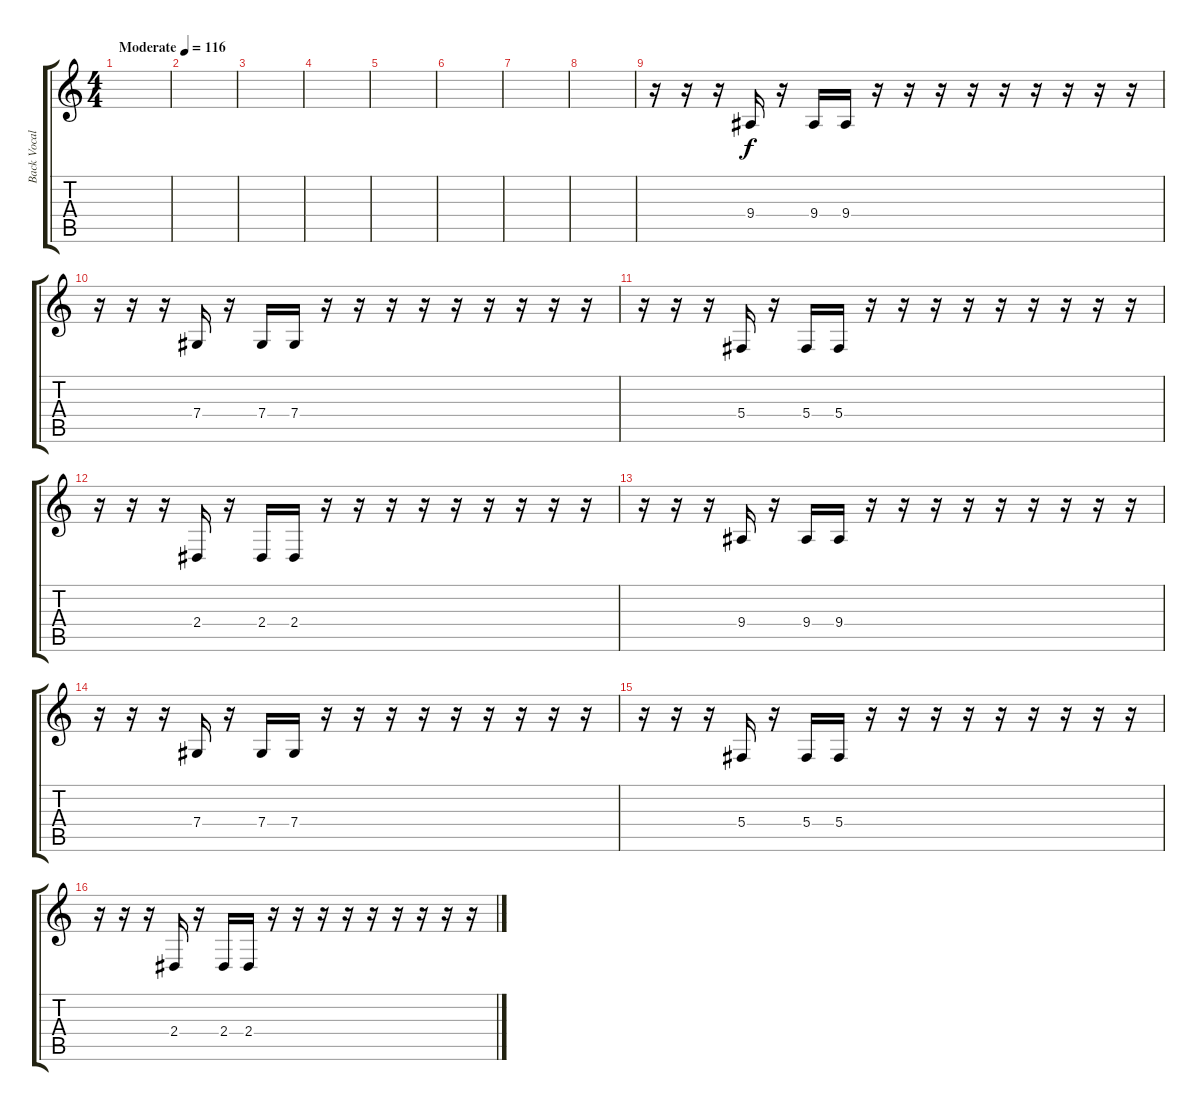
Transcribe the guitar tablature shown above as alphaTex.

\track ("Back Vocal(1)" "Back Vocal") {instrument sopranosax}
\staff {score tabs}
\tuning (Eb4 Bb3 Gb3 Db3 Ab2 Eb2) {hide}
\ts (4 4)
\tempo (116 "Moderate")
\clef g2
\ks c
|
|
|
|
|
|
|
|
r.16 r.16 r.16 9.4.16 r.16 9.4.16 9.4.16 r.16 r.16 r.16 r.16 r.16 r.16 r.16 r.16 r.16 |
r.16 r.16 r.16 7.4.16 r.16 7.4.16 7.4.16 r.16 r.16 r.16 r.16 r.16 r.16 r.16 r.16 r.16 |
r.16 r.16 r.16 5.4.16 r.16 5.4.16 5.4.16 r.16 r.16 r.16 r.16 r.16 r.16 r.16 r.16 r.16 |
r.16 r.16 r.16 2.4.16 r.16 2.4.16 2.4.16 r.16 r.16 r.16 r.16 r.16 r.16 r.16 r.16 r.16 |
r.16 r.16 r.16 9.4.16 r.16 9.4.16 9.4.16 r.16 r.16 r.16 r.16 r.16 r.16 r.16 r.16 r.16 |
r.16 r.16 r.16 7.4.16 r.16 7.4.16 7.4.16 r.16 r.16 r.16 r.16 r.16 r.16 r.16 r.16 r.16 |
r.16 r.16 r.16 5.4.16 r.16 5.4.16 5.4.16 r.16 r.16 r.16 r.16 r.16 r.16 r.16 r.16 r.16 |
r.16 r.16 r.16 2.4.16 r.16 2.4.16 2.4.16 r.16 r.16 r.16 r.16 r.16 r.16 r.16 r.16 r.16
